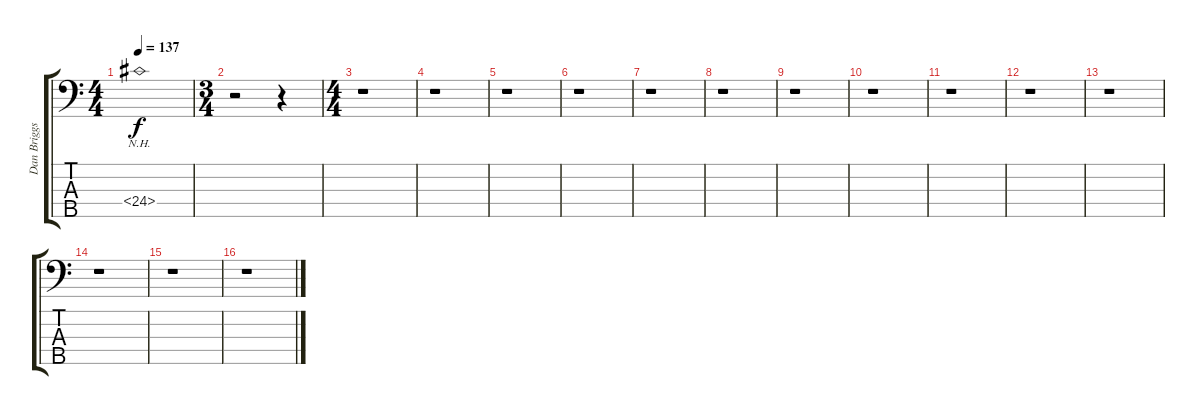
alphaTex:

\track ("Dan Briggs" "Dan Briggs") {instrument electricbassfinger}
\staff {score tabs}
\tuning (E2 B1 Gb1 Db1 Ab0) {hide}
\ts (4 4)
\tempo 137
\clef f4
\ks c
24.4{nh}.1{dy f} |
\ts (3 4)
r.2 r.4 |
\ts (4 4)
r.1 |
r.1 |
r.1 |
r.1 |
r.1 |
r.1 |
r.1 |
r.1 |
r.1 |
r.1 |
r.1 |
r.1 |
r.1 |
r.1
